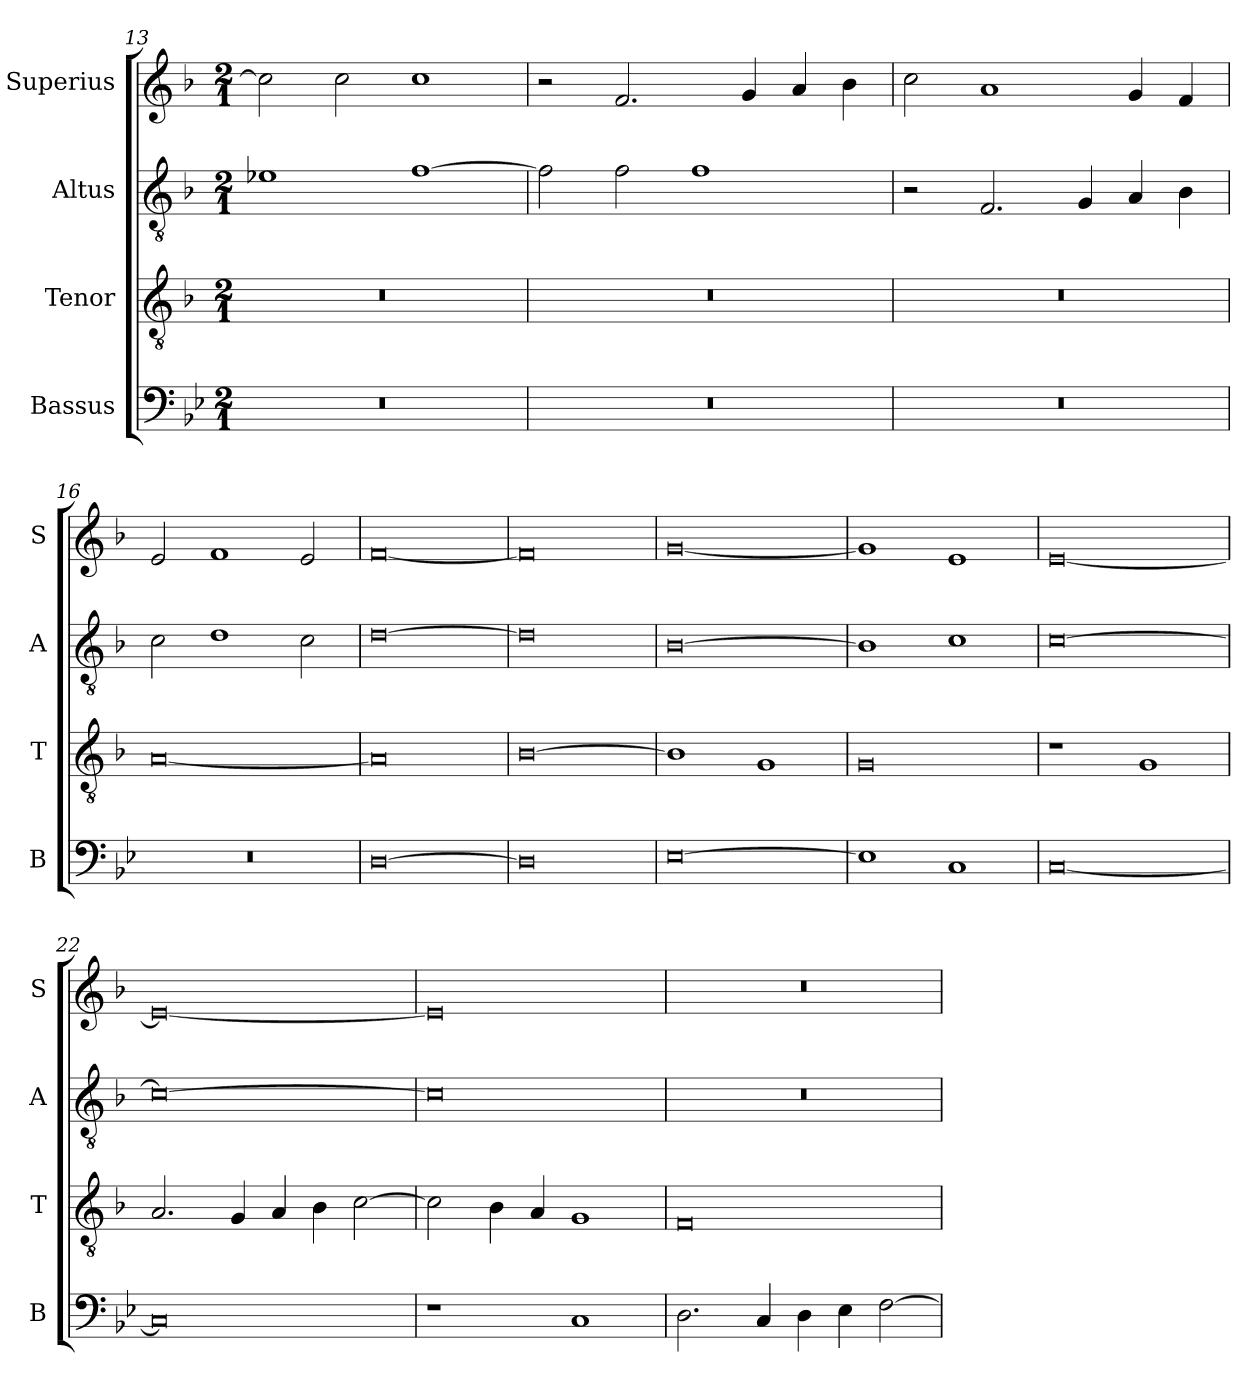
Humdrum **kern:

**kern	**kern	**kern	**kern
*part4	*part3	*part2	*part1
*staff4	*staff3	*staff2	*staff1
*I"Bassus	*I"Tenor	*I"Altus	*I"Superius
*I'B	*I'T	*I'A	*I'S
*clefF4	*clefGv2	*clefGv2	*clefG2
*k[b-e-]	*k[b-]	*k[b-]	*k[b-]
*M2/1	*M2/1	*M2/1	*M2/1
=13	=13	=13	=13
0r	0r	1e-X	2cc\]
.	.	.	2cc\
.	.	[1f	1cc
=14	=14	=14	=14
0r	0r	2f\]	2r
.	.	2f\	2.f/
.	.	1f	.
.	.	.	4g/
.	.	.	4a/
.	.	.	4b-\
=15	=15	=15	=15
0r	0r	2r	2cc\
.	.	2.F/	1a
.	.	4G/	.
.	.	4A/	4g/
.	.	4B-\	4f/
=16	=16	=16	=16
0r	[0A	2c\	2e/
.	.	1d	1f
.	.	2c\	2e/
=17	=17	=17	=17
[0D	0A]	[0d	[0f
=18	=18	=18	=18
0D]	[0B-	0d]	0f]
=19	=19	=19	=19
[0E-	1B-]	[0B-	[0g
.	1G	.	.
=20	=20	=20	=20
1E-]	0G	1B-]	1g]
1C	.	1c	1e
=21	=21	=21	=21
[0C	1r	[0c	[0e
.	1G	.	.
=22	=22	=22	=22
0C]	2.A/	0c_	0e_
.	4G/	.	.
.	4A/	.	.
.	4B-\	.	.
.	[2c\	.	.
=23	=23	=23	=23
1r	2c\]	0c]	0e]
.	4B-\	.	.
.	4A/	.	.
1C	1G	.	.
=24	=24	=24	=24
2.D\	0F	0r	0r
4C/	.	.	.
4D\	.	.	.
4E-\	.	.	.
[2F\	.	.	.
=	=	=	=
*-	*-	*-	*-
